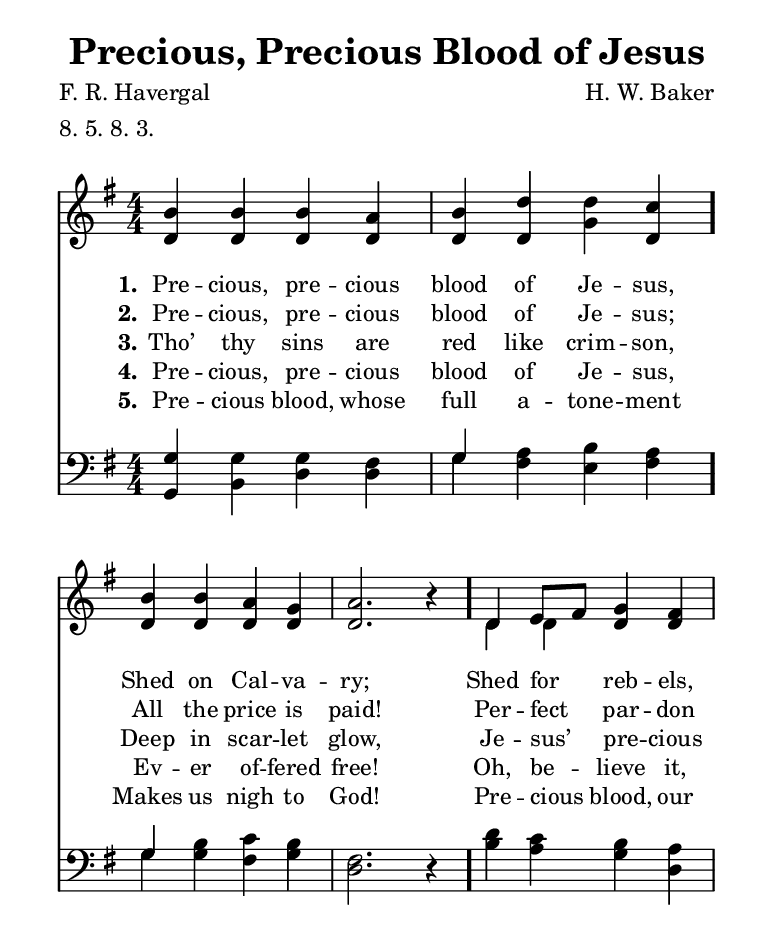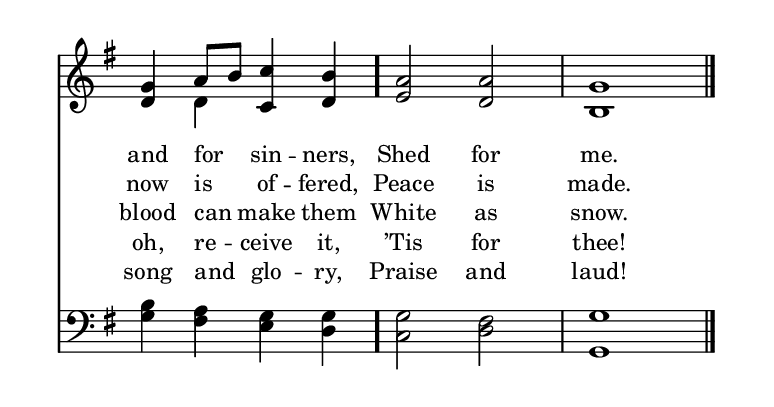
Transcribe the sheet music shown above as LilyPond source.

\include "common/global.ily"
\paper {
  \include "common/paper.ily"
  ragged-bottom = ##t
  ragged-last-bottom = ##t
  systems-per-page = #(cond (is-eogsized 2) (#t #f))
}

\header{
  %gospel
  hymnnumber = "31"
  title = "Precious, Precious Blood of Jesus"
  tunename = "Stephanos"
  meter = "8. 5. 8. 3."
  poet = "F. R. Havergal"
  composer = "H. W. Baker"
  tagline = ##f
}

% for fermata in MIDI
ta = { \tempo 4=90 }
tb = { \tempo 4=45 }

patternAA = { c4 }
patternAB = { c4 c8[ c8] c4 c4 }

patternBA = { c4 c4 c4 c4 | c2. c4 }

patternCA = { c2 c2 | c1 }

global = {
  \include "common/overrides.ily"
  \override Staff.TimeSignature.style = #'numbered
  \time 4/4
  \override Score.MetronomeMark.transparent = ##t % hide all fermata changes too
  \ta
  \key g \major
  \autoBeamOff
}

notesSoprano = {
\global
\relative c'' {

  \changePitch \patternAA { b b b a        | b d d c   }
  \changePitch \patternBA { b b a g        | a r       }
  \changePitch \patternAB { d, e fis g fis | g a b c b }
  \changePitch \patternCA { a a            | g         }

  \bar "|."

}
}

notesAlto = {
\global
\relative e' {

  \changePitch \patternAA { d d d d | d d g d }
  \changePitch \patternBA { d d d d | d r     }
  \changePitch \patternAA { d d d d | d d c d }
  \changePitch \patternCA { e d     | b       }

}
}

notesTenor = {
\global
\relative a {

  \changePitch \patternAA { g g g fis | g a b a }
  \changePitch \patternBA { g b c b   | fis r   }
  \changePitch \patternAA { d' c b a  | b a g g }
  \changePitch \patternCA { g fis     | g       }

}
}

notesBass = {
\global
\relative f, {

  \changePitch \patternAA { g b d d   | g fis e fis }
  \changePitch \patternBA { g g fis g | d r         }
  \changePitch \patternAA { b' a g d  | g fis e d   }
  \changePitch \patternCA { c d       | g,          }

}
}

wordsA = \lyricmode {
\set stanza = "1."

Pre -- cious, pre -- cious blood of Je -- sus, \bar "."
Shed on Cal -- va -- ry; \bar "." \eogbreak
Shed for reb -- els, and for sin -- ners, \bar "."
Shed for me. \bar "." \eogbreak

}

wordsB = \lyricmode {
\set stanza = "2."

Pre -- cious, pre -- cious blood of Je -- sus;
All the price is paid!
Per -- fect par -- don now is of -- fered,
Peace is made.

}

wordsC = \lyricmode {
\set stanza = "3."

Tho’ thy sins are red like crim -- son,
Deep in scar -- let glow,
Je -- sus’ pre -- cious blood can make them
White as snow.

}

wordsD = \lyricmode {
\set stanza = "4."

Pre -- cious, pre -- cious blood of Je -- sus,
Ev -- er of -- fered free!
Oh, be -- lieve it, oh, re -- ceive it,
’Tis for thee!

}

wordsE = \lyricmode {
\set stanza = "5."

Pre -- cious blood, whose full a -- tone -- ment
Makes us nigh to God!
Pre -- cious blood, our song and glo -- ry,
Praise and laud!

}

\score {
  \context ChoirStaff <<
    \context Staff = upper <<
      \set Staff.autoBeaming = ##f
      \set ChoirStaff.systemStartDelimiter = #'SystemStartBar
      \set ChoirStaff.printPartCombineTexts = ##f
      \partcombine #'(2 . 11) \notesSoprano \notesAlto
      \context NullVoice = sopranos { \voiceOne << \notesSoprano >> }
      \context Lyrics = one   \lyricsto sopranos \wordsA
      \context Lyrics = two   \lyricsto sopranos \wordsB
      \context Lyrics = three \lyricsto sopranos \wordsC
      \context Lyrics = four  \lyricsto sopranos \wordsD
      \context Lyrics = five  \lyricsto sopranos \wordsE
    >>
    \context Staff = men <<
      \set Staff.autoBeaming = ##f
      \clef bass
      \set ChoirStaff.printPartCombineTexts = ##f
      \partcombine #'(2 . 11) \notesTenor \notesBass
    >>
  >>
  \layout {
    \include "common/layout.ily"
  }
  #(cond ((ly:get-option 'eog-midi-permitted) #{ \midi{
    \include "common/midi.ily"
  } #}))
}

\version "2.19.49"  % necessary for upgrading to future LilyPond versions.

% vi:set et ts=2 sw=2 ai nocindent syntax=lilypond:
